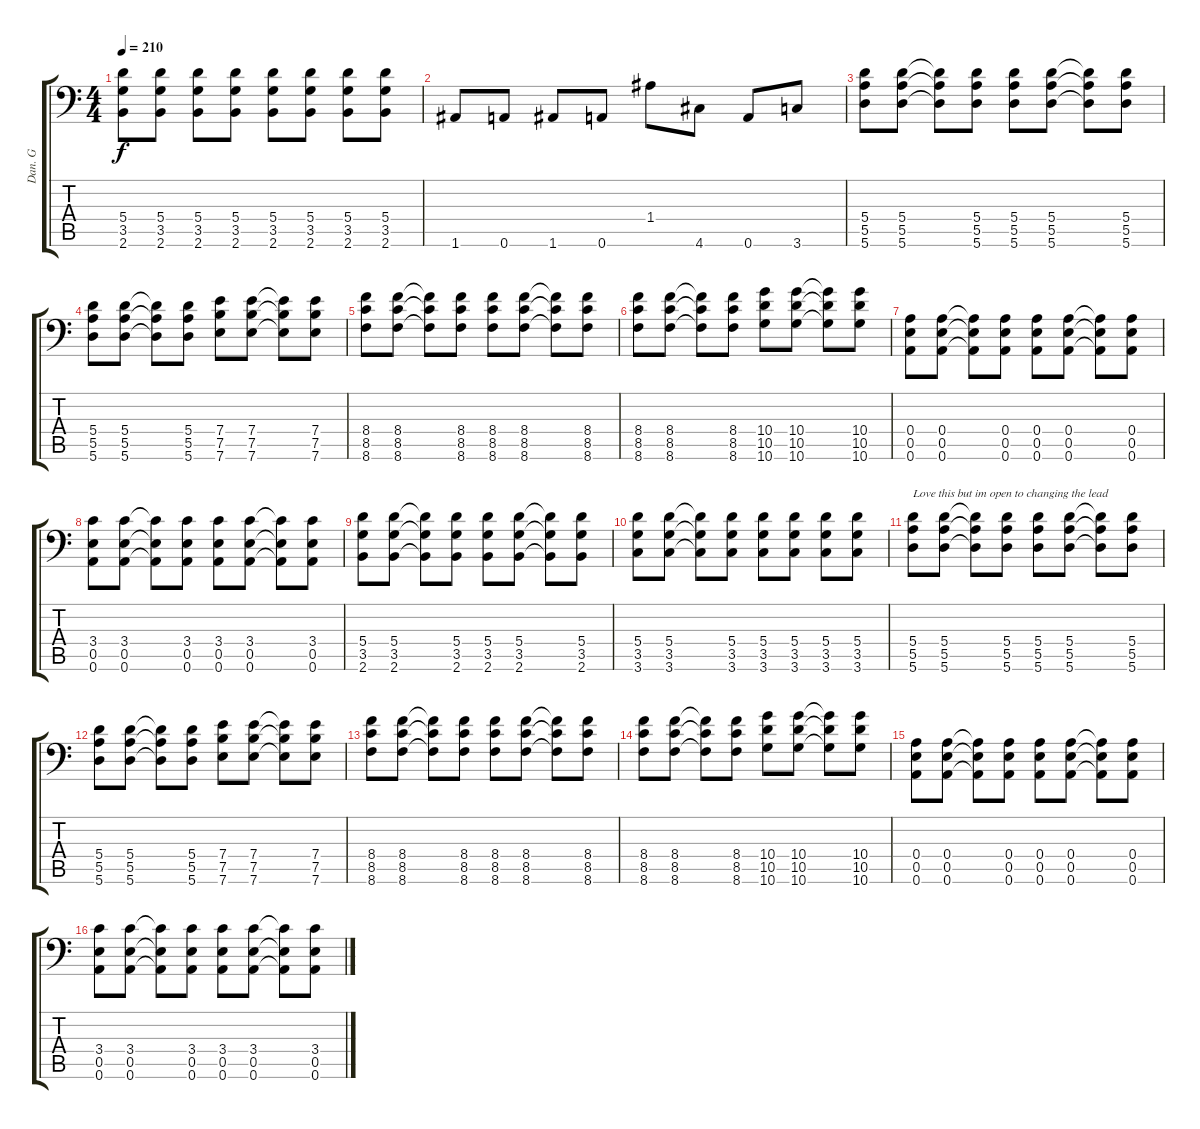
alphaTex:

\track ("Dan. G" "Dan. G") {instrument distortionguitar}
\staff {score tabs}
\tuning (B3 Gb3 D3 A2 E2 A1) {hide}
\ts (4 4)
\tempo 210
\clef f4
\ks c
(5.4 3.5 2.6).8{dy f} (5.4 3.5 2.6).8 (5.4 3.5 2.6).8 (5.4 3.5 2.6).8 (5.4 3.5 2.6).8 (5.4 3.5 2.6).8 (5.4 3.5 2.6).8 (5.4 3.5 2.6).8 |
1.6.8 0.6.8 1.6.8 0.6.8 1.4.8 4.6.8 0.6.8 3.6.8 |
(5.4 5.5 5.6).8 (5.4 5.5 5.6).8 (5.4{t} 5.5{t} 5.6{t}).8 (5.4 5.5 5.6).8 (5.4 5.5 5.6).8 (5.4 5.5 5.6).8 (5.4{t} 5.5{t} 5.6{t}).8 (5.4 5.5 5.6).8 |
(5.4 5.5 5.6).8 (5.4 5.5 5.6).8 (5.4{t} 5.5{t} 5.6{t}).8 (5.4 5.5 5.6).8 (7.4 7.5 7.6).8 (7.4 7.5 7.6).8 (7.4{t} 7.5{t} 7.6{t}).8 (7.4 7.5 7.6).8 |
(8.4 8.5 8.6).8 (8.4 8.5 8.6).8 (8.4{t} 8.5{t} 8.6{t}).8 (8.4 8.5 8.6).8 (8.4 8.5 8.6).8 (8.4 8.5 8.6).8 (8.4{t} 8.5{t} 8.6{t}).8 (8.4 8.5 8.6).8 |
(8.4 8.5 8.6).8 (8.4 8.5 8.6).8 (8.4{t} 8.5{t} 8.6{t}).8 (8.4 8.5 8.6).8 (10.4 10.5 10.6).8 (10.4 10.5 10.6).8 (10.4{t} 10.5{t} 10.6{t}).8 (10.4 10.5 10.6).8 |
(0.4 0.5 0.6).8 (0.4 0.5 0.6).8 (0.4{t} 0.5{t} 0.6{t}).8 (0.4 0.5 0.6).8 (0.4 0.5 0.6).8 (0.4 0.5 0.6).8 (0.4{t} 0.5{t} 0.6{t}).8 (0.4 0.5 0.6).8 |
(3.4 0.5 0.6).8 (3.4 0.5 0.6).8 (3.4{t} 0.5{t} 0.6{t}).8 (3.4 0.5 0.6).8 (3.4 0.5 0.6).8 (3.4 0.5 0.6).8 (3.4{t} 0.5{t} 0.6{t}).8 (3.4 0.5 0.6).8 |
(5.4 3.5 2.6).8 (5.4 3.5 2.6).8 (5.4{t} 3.5{t} 2.6{t}).8 (5.4 3.5 2.6).8 (5.4 3.5 2.6).8 (5.4 3.5 2.6).8 (5.4{t} 3.5{t} 2.6{t}).8 (5.4 3.5 2.6).8 |
(5.4 3.5 3.6).8 (5.4 3.5 3.6).8 (5.4{t} 3.5{t} 3.6{t}).8 (5.4 3.5 3.6).8 (5.4 3.5 3.6).8 (5.4 3.5 3.6).8 (5.4 3.5 3.6).8 (5.4 3.5 3.6).8 |
(5.4 5.5 5.6).8{txt "Love this but im open to changing the lead"} (5.4 5.5 5.6).8 (5.4{t} 5.5{t} 5.6{t}).8 (5.4 5.5 5.6).8 (5.4 5.5 5.6).8 (5.4 5.5 5.6).8 (5.4{t} 5.5{t} 5.6{t}).8 (5.4 5.5 5.6).8 |
(5.4 5.5 5.6).8 (5.4 5.5 5.6).8 (5.4{t} 5.5{t} 5.6{t}).8 (5.4 5.5 5.6).8 (7.4 7.5 7.6).8 (7.4 7.5 7.6).8 (7.4{t} 7.5{t} 7.6{t}).8 (7.4 7.5 7.6).8 |
(8.4 8.5 8.6).8 (8.4 8.5 8.6).8 (8.4{t} 8.5{t} 8.6{t}).8 (8.4 8.5 8.6).8 (8.4 8.5 8.6).8 (8.4 8.5 8.6).8 (8.4{t} 8.5{t} 8.6{t}).8 (8.4 8.5 8.6).8 |
(8.4 8.5 8.6).8 (8.4 8.5 8.6).8 (8.4{t} 8.5{t} 8.6{t}).8 (8.4 8.5 8.6).8 (10.4 10.5 10.6).8 (10.4 10.5 10.6).8 (10.4{t} 10.5{t} 10.6{t}).8 (10.4 10.5 10.6).8 |
(0.4 0.5 0.6).8 (0.4 0.5 0.6).8 (0.4{t} 0.5{t} 0.6{t}).8 (0.4 0.5 0.6).8 (0.4 0.5 0.6).8 (0.4 0.5 0.6).8 (0.4{t} 0.5{t} 0.6{t}).8 (0.4 0.5 0.6).8 |
(3.4 0.5 0.6).8 (3.4 0.5 0.6).8 (3.4{t} 0.5{t} 0.6{t}).8 (3.4 0.5 0.6).8 (3.4 0.5 0.6).8 (3.4 0.5 0.6).8 (3.4{t} 0.5{t} 0.6{t}).8 (3.4 0.5 0.6).8
